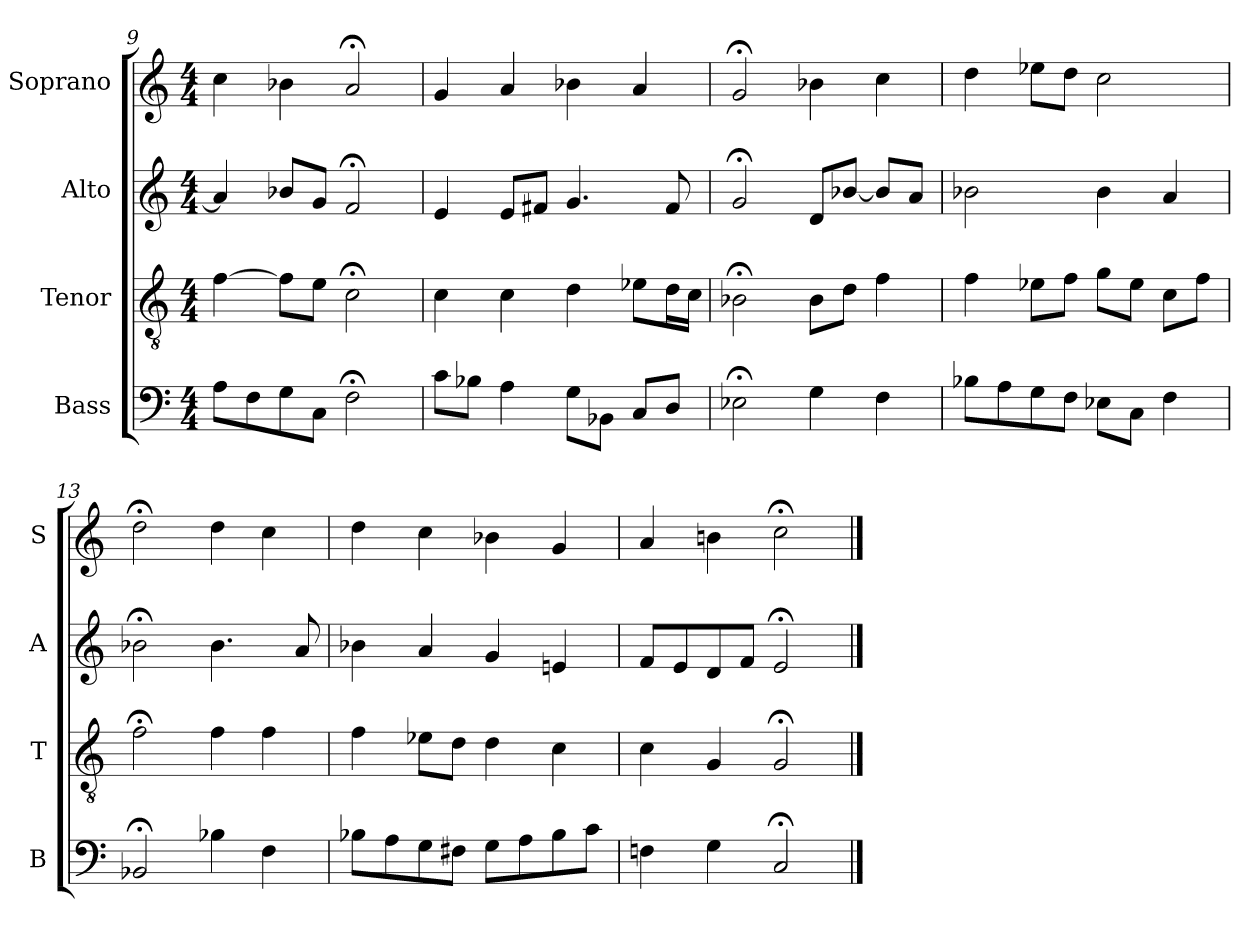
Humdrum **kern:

**kern	**kern	**kern	**kern
*part4	*part3	*part2	*part1
*staff4	*staff3	*staff2	*staff1
*I"Bass	*I"Tenor	*I"Alto	*I"Soprano
*I'B	*I'T	*I'A	*I'S
*clefF4	*clefGv2	*clefG2	*clefG2
*k[]	*k[]	*k[]	*k[]
*C:	*C:	*C:	*C:
*M4/4	*M4/4	*M4/4	*M4/4
=9	=9	=9	=9
8AL	[4f	4a]	4cc
8F	.	.	.
8G	8fL]	8b-XL	4b-X
8CJ	8eJ	8gJ	.
2F;<	2c;<	2f;<	2a;<
=10	=10	=10	=10
8cL	4c	4e	4g
8B-XJ	.	.	.
4A	4c	8eL	4a
.	.	8f#XJ	.
8GL	4d	4.g	4b-X
8BB-XJ	.	.	.
8CL	8e-XL	.	4a
8DJ	16dL	8f#	.
.	16cJJ	.	.
=11	=11	=11	=11
2E-X;<	2B-X;<	2g;<	2g;<
4G	8B-L	8dL	4b-X
.	8dJ	[8b-XJ	.
4F	4f	8b-L]	4cc
.	.	8aJ	.
=12	=12	=12	=12
8B-XL	4f	2b-X	4dd
8A	.	.	.
8G	8e-XL	.	8ee-XL
8FJ	8fJ	.	8ddJ
8E-XL	8gL	4b-	2cc
8CJ	8e-J	.	.
4F	8cL	4a	.
.	8fJ	.	.
=13	=13	=13	=13
2BB-X;<	2f;<	2b-X;<	2dd;<
4B-X	4f	4.b-	4dd
4F	4f	.	4cc
.	.	8a	.
=14	=14	=14	=14
8B-XL	4f	4b-X	4dd
8A	.	.	.
8G	8e-XL	4a	4cc
8F#XJ	8dJ	.	.
8GL	4d	4g	4b-X
8A	.	.	.
8B-	4c	4en	4g
8cJ	.	.	.
=15	=15	=15	=15
4Fn	4c	8fL	4a
.	.	8e	.
4G	4G	8d	4bn
.	.	8fJ	.
2C;<	2G;<	2e;<	2cc;<
==	==	==	==
*-	*-	*-	*-
